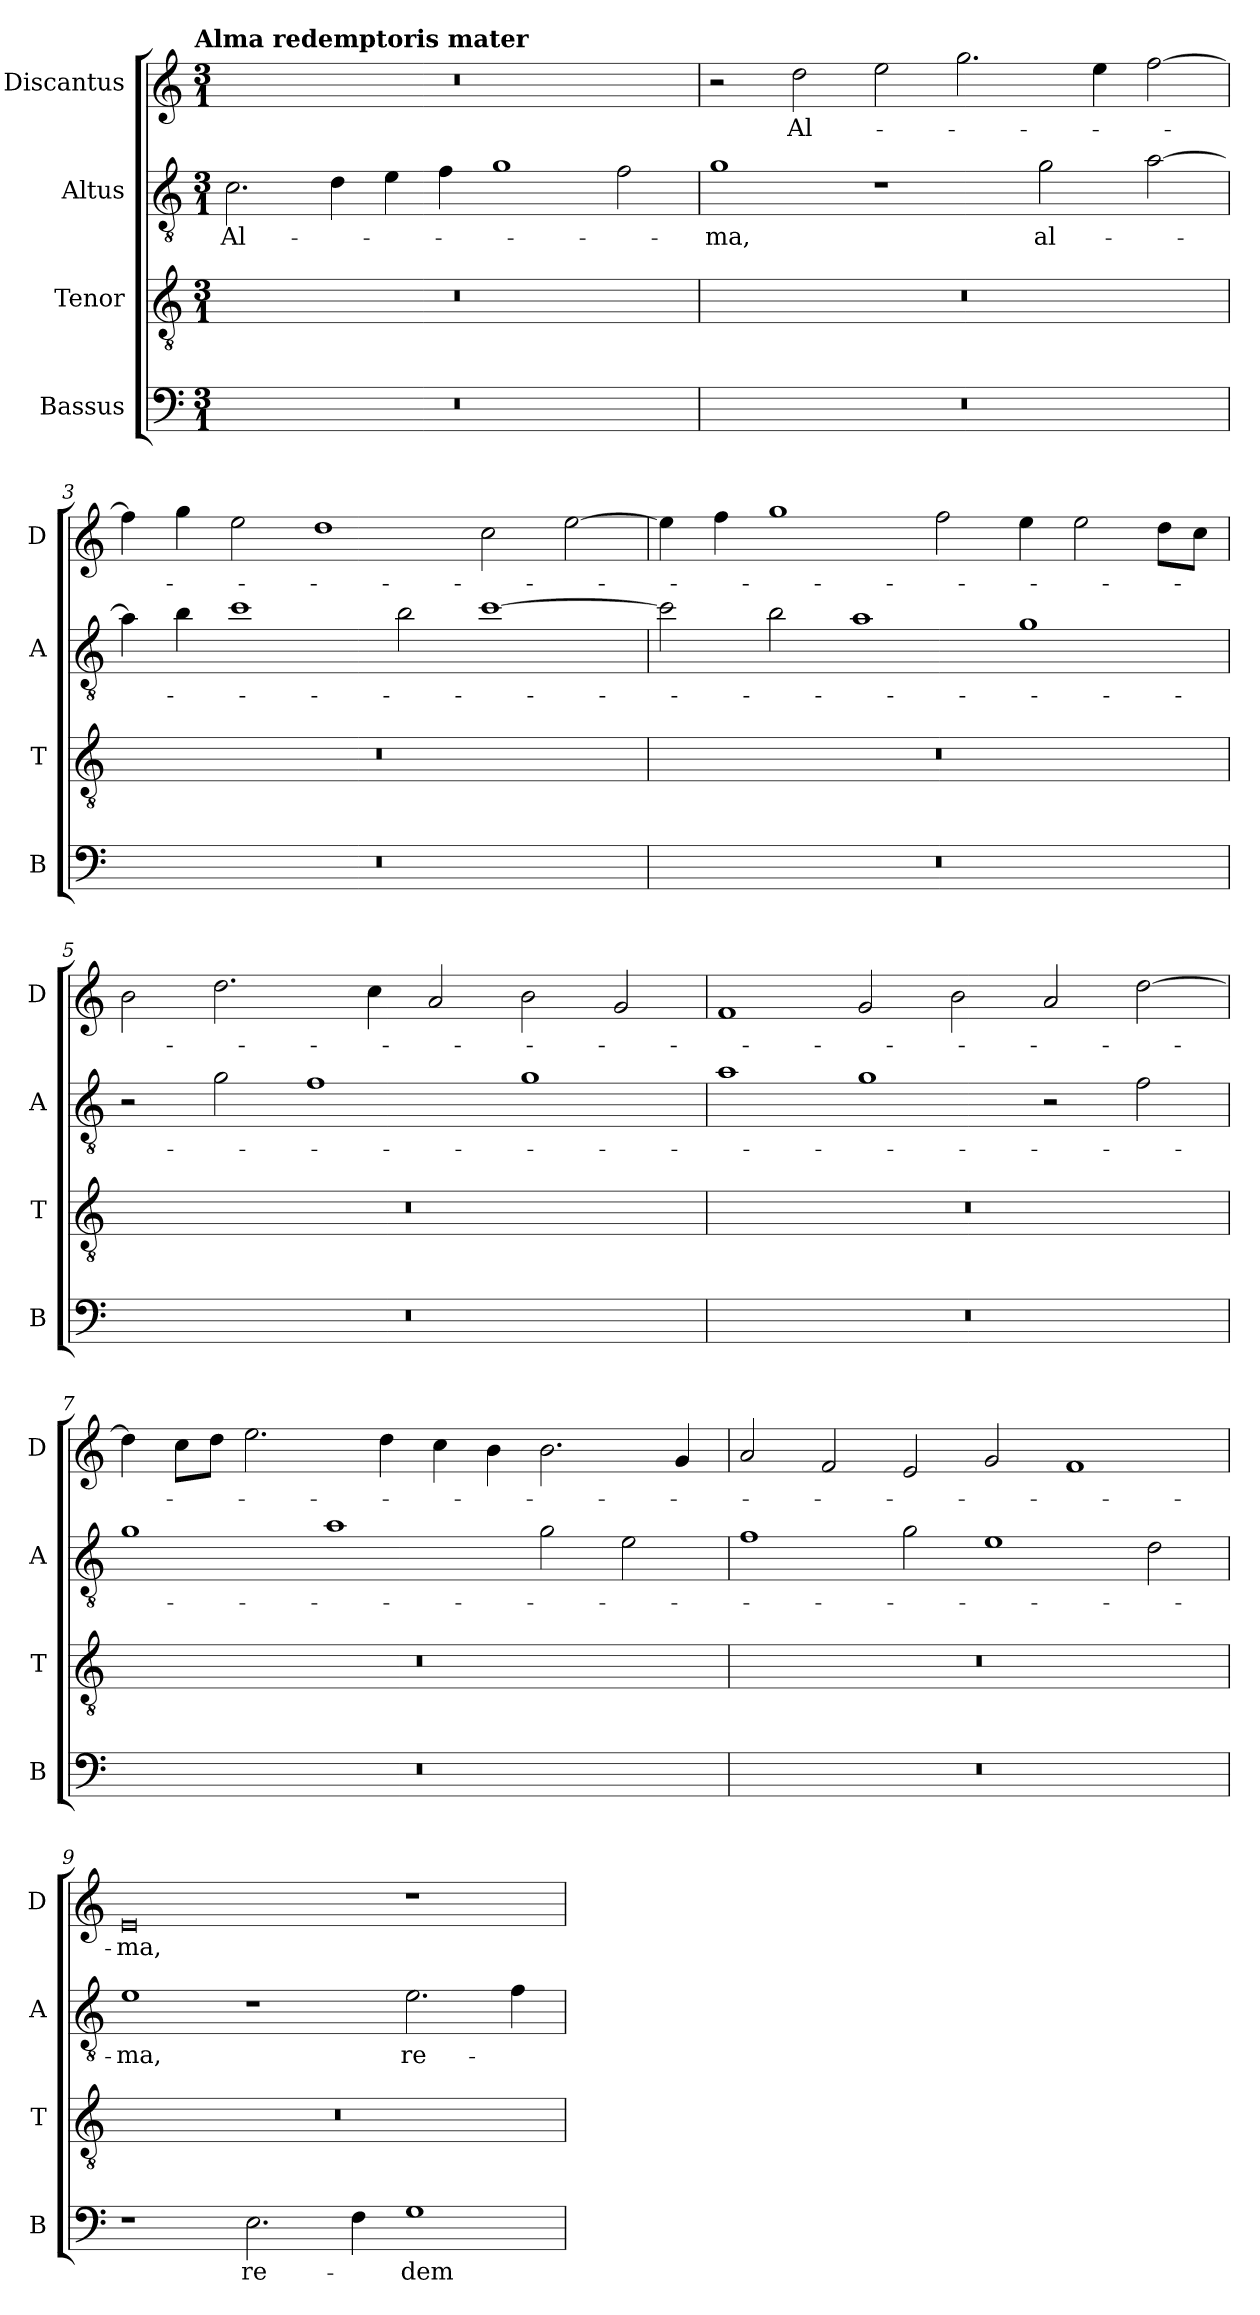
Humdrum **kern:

**kern	**text	**kern	**kern	**text	**kern	**text
*part4	*part4	*part3	*part2	*part2	*part1	*part1
*staff4	*staff4	*staff3	*staff2	*staff2	*staff1	*staff1
*I"Bassus	*	*I"Tenor	*I"Altus	*	*I"Discantus	*
*I'B	*	*I'T	*I'A	*	*I'D	*
*clefF4	*	*clefGv2	*clefGv2	*	*clefG2	*
*k[]	*	*k[]	*k[]	*	*k[]	*
!!LO:TX:omd:t=Alma redemptoris mater
*M3/1	*	*M3/1	*M3/1	*	*M3/1	*
=1	=1	=1	=1	=1	=1	=1
0.r	.	0.r	2.c\	Al-	0.r	.
.	.	.	4d\	.	.	.
.	.	.	4e\	.	.	.
.	.	.	4f\	.	.	.
.	.	.	1g	.	.	.
.	.	.	2f\	.	.	.
=2	=2	=2	=2	=2	=2	=2
0.r	.	0.r	1g	-ma,	2r	.
.	.	.	.	.	2dd\	Al-
.	.	.	1r	.	2ee\	.
.	.	.	.	.	2.gg\	.
.	.	.	2g\	al-	.	.
.	.	.	.	.	4ee\	.
.	.	.	[2a\	.	[2ff\	.
=3	=3	=3	=3	=3	=3	=3
0.r	.	0.r	4a\]	.	4ff\]	.
.	.	.	4b\	.	4gg\	.
.	.	.	1cc	.	2ee\	.
.	.	.	.	.	1dd	.
.	.	.	2b\	.	.	.
.	.	.	[1cc	.	2cc\	.
.	.	.	.	.	[2ee\	.
=4	=4	=4	=4	=4	=4	=4
0.r	.	0.r	2cc\]	.	4ee\]	.
.	.	.	.	.	4ff\	.
.	.	.	2b\	.	1gg	.
.	.	.	1a	.	.	.
.	.	.	.	.	2ff\	.
.	.	.	1g	.	4ee\	.
.	.	.	.	.	2ee\	.
.	.	.	.	.	8dd\L	.
.	.	.	.	.	8cc\J	.
=5	=5	=5	=5	=5	=5	=5
0.r	.	0.r	2r	.	2b\	.
.	.	.	2g\	.	2.dd\	.
.	.	.	1f	.	.	.
.	.	.	.	.	4cc\	.
.	.	.	.	.	2a/	.
.	.	.	1g	.	2b\	.
.	.	.	.	.	2g/	.
=6	=6	=6	=6	=6	=6	=6
0.r	.	0.r	1a	.	1f	.
.	.	.	1g	.	2g/	.
.	.	.	.	.	2b\	.
.	.	.	2r	.	2a/	.
.	.	.	2f\	.	[2dd\	.
=7	=7	=7	=7	=7	=7	=7
0.r	.	0.r	1g	.	4dd\]	.
.	.	.	.	.	8cc\L	.
.	.	.	.	.	8dd\J	.
.	.	.	.	.	2.ee\	.
.	.	.	1a	.	.	.
.	.	.	.	.	4dd\	.
.	.	.	.	.	4cc\	.
.	.	.	.	.	4b\	.
.	.	.	2g\	.	2.b\	.
.	.	.	2e\	.	.	.
.	.	.	.	.	4g/	.
=8	=8	=8	=8	=8	=8	=8
0.r	.	0.r	1f	.	2a/	.
.	.	.	.	.	2f/	.
.	.	.	2g\	.	2e/	.
.	.	.	1e	.	2g/	.
.	.	.	.	.	1f	.
.	.	.	2d\	.	.	.
=9	=9	=9	=9	=9	=9	=9
1r	.	0.r	1e	-ma,	0e	-ma,
2.E\	re-	.	1r	.	.	.
4F\	.	.	.	.	.	.
1G	-dem-	.	2.e\	re-	1r	.
.	.	.	4f\	.	.	.
=	=	=	=	=	=	=
*-	*-	*-	*-	*-	*-	*-
